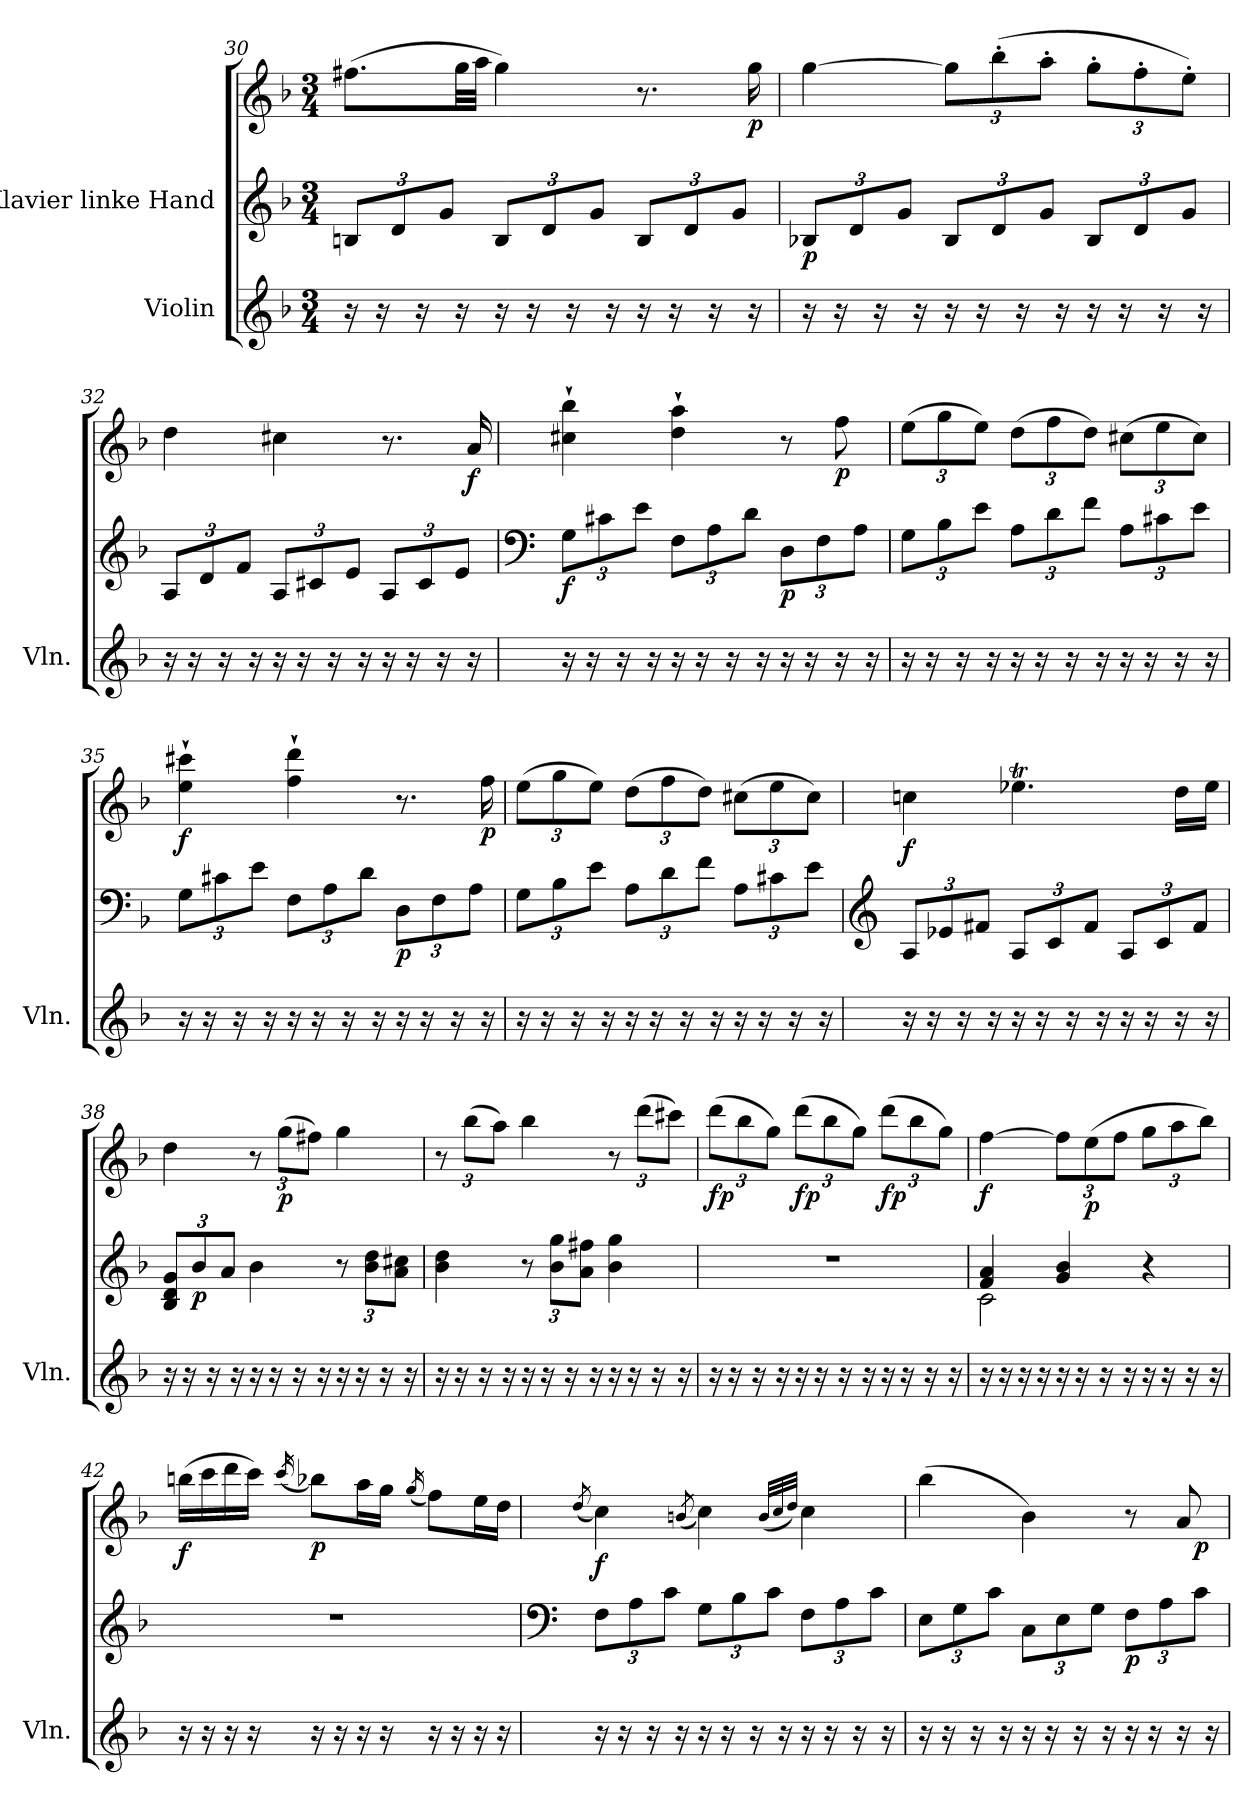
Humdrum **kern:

**kern	**kern	**kern	**dynam
*part2	*part1	*part1	*part1
*staff3	*staff2	*staff1	*staff1/2
*I"Violin	*I"Klavier linke Hand	*	*
*I'Vln.	*	*	*
*clefG2	*clefG2	*clefG2	*
*k[b-]	*k[b-]	*k[b-]	*
*M3/4	*M3/4	*M3/4	*
*	*Xbrackettup	*	*
=30	=30	=30	=30
16r	12Bn/L	(>8.ff#X\L	.
16r	.	.	.
.	12d/	.	.
16r	.	.	.
.	12g/J	.	.
16r	.	32gg\LL	.
.	.	32aa\JJJ	.
16r	12B/L	4gg\)	.
16r	.	.	.
.	12d/	.	.
16r	.	.	.
.	12g/J	.	.
16r	.	.	.
16r	12B/L	8.r	.
16r	.	.	.
.	12d/	.	.
16r	.	.	.
.	12g/J	.	.
!	!	!	!LO:DY:b
16r	.	16gg\	p
!!LO:LB:g=z
=31	=31	=31	=31
!	!	!	!LO:DY:b=2
16r	12B-X/L	[4gg\	p
16r	.	.	.
.	12d/	.	.
16r	.	.	.
.	12g/J	.	.
16r	.	.	.
*	*	*Xbrackettup	*
16r	12B-/L	12gg\L]	.
16r	.	.	.
.	12d/	(>12bb-'\	.
16r	.	.	.
.	12g/J	12aa'\J	.
16r	.	.	.
16r	12B-/L	12gg'\L	.
16r	.	.	.
.	12d/	12ff'\	.
16r	.	.	.
.	12g/J	12ee'\J)	.
16r	.	.	.
!!LO:PB:g=z
=32	=32	=32	=32
16r	12A/L	4dd\	.
16r	.	.	.
.	12d/	.	.
16r	.	.	.
.	12f/J	.	.
16r	.	.	.
16r	12A/L	4cc#X\	.
16r	.	.	.
.	12c#X/	.	.
16r	.	.	.
.	12e/J	.	.
16r	.	.	.
16r	12A/L	8.r	.
16r	.	.	.
.	12c#/	.	.
16r	.	.	.
.	12e/J	.	.
!	!	!	!LO:DY:b
16r	.	16a/	f
=33	=33	=33	=33
*	*clefF4	*	*
!	!	!	!LO:DY:b=2
16r	12G\L	4cc#X\` 4bb-\`	f
16r	.	.	.
.	12c#X\	.	.
16r	.	.	.
.	12e\J	.	.
16r	.	.	.
16r	12F\L	4dd\` 4aa\`	.
16r	.	.	.
.	12A\	.	.
16r	.	.	.
.	12d\J	.	.
16r	.	.	.
!	!	!	!LO:DY:b=2
16r	12D\L	8r	p
16r	.	.	.
.	12F\	.	.
!	!	!	!LO:DY:b
16r	.	8ff\	p
.	12A\J	.	.
16r	.	.	.
=34	=34	=34	=34
16r	12G\L	(>12ee\L	.
16r	.	.	.
.	12B-\	12gg\	.
16r	.	.	.
.	12e\J	12ee\J)	.
16r	.	.	.
16r	12A\L	(>12dd\L	.
16r	.	.	.
.	12d\	12ff\	.
16r	.	.	.
.	12f\J	12dd\J)	.
16r	.	.	.
16r	12A\L	(>12cc#X\L	.
16r	.	.	.
.	12c#X\	12ee\	.
16r	.	.	.
.	12e\J	12cc#\J)	.
16r	.	.	.
!!LO:LB:g=z
=35	=35	=35	=35
!	!	!	!LO:DY:b
16r	12G\L	4ee\` 4ccc#X\`	f
16r	.	.	.
.	12c#X\	.	.
16r	.	.	.
.	12e\J	.	.
16r	.	.	.
16r	12F\L	4ff\` 4ddd\`	.
16r	.	.	.
.	12A\	.	.
16r	.	.	.
.	12d\J	.	.
16r	.	.	.
!	!	!	!LO:DY:b=2
16r	12D\L	8.r	p
16r	.	.	.
.	12F\	.	.
16r	.	.	.
.	12A\J	.	.
!	!	!	!LO:DY:b
16r	.	16ff\	p
=36	=36	=36	=36
16r	12G\L	(>12ee\L	.
16r	.	.	.
.	12B-\	12gg\	.
16r	.	.	.
.	12e\J	12ee\J)	.
16r	.	.	.
16r	12A\L	(>12dd\L	.
16r	.	.	.
.	12d\	12ff\	.
16r	.	.	.
.	12f\J	12dd\J)	.
16r	.	.	.
16r	12A\L	(>12cc#X\L	.
16r	.	.	.
.	12c#X\	12ee\	.
16r	.	.	.
.	12e\J	12cc#\J)	.
16r	.	.	.
=37	=37	=37	=37
*	*clefG2	*	*
!	!	!	!LO:DY:b
16r	12A/L	4ccn\	f
16r	.	.	.
.	12e-X/	.	.
16r	.	.	.
.	12f#X/J	.	.
16r	.	.	.
16r	12A/L	4.ee-XT\	.
16r	.	.	.
.	12c/	.	.
16r	.	.	.
.	12f#/J	.	.
16r	.	.	.
16r	12A/L	.	.
16r	.	.	.
.	12c/	.	.
16r	.	16dd\LL	.
.	12f#/J	.	.
16r	.	16ee-\JJ	.
!!LO:LB:g=z
=38	=38	=38	=38
16r	12B-/ 12d/ 12g/L	4dd\	.
16r	.	.	.
!	!	!	!LO:DY:b=2
.	12b-/	.	p
16r	.	.	.
.	12a/J	.	.
16r	.	.	.
16r	4b-\	12r	.
16r	.	.	.
!	!	!	!LO:DY:b
.	.	(>12gg\L	p
16r	.	.	.
.	.	12ff#X\J)	.
16r	.	.	.
16r	12r	4gg\	.
16r	.	.	.
.	12b-\ 12dd\L	.	.
16r	.	.	.
.	12a\ 12cc#X\J	.	.
16r	.	.	.
=39	=39	=39	=39
16r	4b-\ 4dd\	12r	.
16r	.	.	.
.	.	(>12bb-\L	.
16r	.	.	.
.	.	12aa\J)	.
16r	.	.	.
16r	12r	4bb-\	.
16r	.	.	.
.	12b-\ 12gg\L	.	.
16r	.	.	.
.	12a\ 12ff#X\J	.	.
16r	.	.	.
16r	4b-\ 4gg\	12r	.
16r	.	.	.
.	.	(>12ddd\L	.
16r	.	.	.
.	.	12ccc#X\J)	.
16r	.	.	.
=40	=40	=40	=40
!	!	!	!LO:DY:b
16r	2.r	(>12ddd\L	fp
16r	.	.	.
.	.	12bb-\	.
16r	.	.	.
.	.	12gg\J)	.
16r	.	.	.
!	!	!	!LO:DY:b
16r	.	(>12ddd\L	fp
16r	.	.	.
.	.	12bb-\	.
16r	.	.	.
.	.	12gg\J)	.
16r	.	.	.
!	!	!	!LO:DY:b
16r	.	(>12ddd\L	fp
16r	.	.	.
.	.	12bb-\	.
16r	.	.	.
.	.	12gg\J)	.
16r	.	.	.
!!LO:LB:g=z
=41	=41	=41	=41
*	*^	*	*
!	!	!	!	!LO:DY:b
16r	4f/ 4a/	2c\	[4ff\	f
16r	.	.	.	.
16r	.	.	.	.
16r	.	.	.	.
16r	4g/ 4b-/	.	12ff\L]	.
16r	.	.	.	.
!	!	!	!	!LO:DY:b
.	.	.	(>12ee\	p
16r	.	.	.	.
.	.	.	12ff\J	.
16r	.	.	.	.
16r	4r	4ryy	12gg\L	.
16r	.	.	.	.
.	.	.	12aa\	.
16r	.	.	.	.
.	.	.	12bb-\J)	.
16r	.	.	.	.
*	*v	*v	*	*
=42	=42	=42	=42
!	!	!	!LO:DY:b
16r	2.r	(>16bbn\LL	f
16r	.	16ccc\	.
16r	.	16ddd\	.
16r	.	16ccc\JJ)	.
.	.	(<16qccc/	.
!	!	!	!LO:DY:b
16r	.	8bb-X\L)	p
16r	.	.	.
16r	.	16aa\L	.
16r	.	16gg\JJ	.
.	.	(<16qgg/	.
16r	.	8ff\L)	.
16r	.	.	.
16r	.	16ee\L	.
16r	.	16dd\JJ	.
=43	=43	=43	=43
*	*clefF4	*	*
.	.	(<8qdd/	.
!	!	!	!LO:DY:b
16r	12F\L	4cc\)	f
16r	.	.	.
.	12A\	.	.
16r	.	.	.
.	12c\J	.	.
16r	.	.	.
.	.	(<8qbn/	.
16r	12G\L	4cc\)	.
16r	.	.	.
.	12B-\	.	.
16r	.	.	.
.	12c\J	.	.
16r	.	.	.
.	.	(<32qb/LLL	.
.	.	32qcc/	.
.	.	32qdd/JJJ)	.
16r	12F\L	4cc\	.
16r	.	.	.
.	12A\	.	.
16r	.	.	.
.	12c\J	.	.
16r	.	.	.
!!LO:PB:g=z
=44	=44	=44	=44
*	*	*^	*
16r	12E\L	(>4bb-\	3%2ryy	.
16r	.	.	.	.
.	12G\	.	.	.
16r	.	.	.	.
.	12c\J	.	.	.
16r	.	.	.	.
16r	12C\L	4b-\)	.	.
16r	.	.	.	.
.	12E\	.	.	.
16r	.	.	.	.
.	12G\J	.	.	.
16r	.	.	.	.
!	!	!	!	!LO:DY:b=2
16r	12F\L	8r	.	p
16r	.	.	.	.
.	12A\	.	.	.
16r	.	8a/	.	.
!	!	!	!	!LO:DY:b
.	12c\J	.	12ryy	p
16r	.	.	.	.
*	*	*v	*v	*
=	=	=	=
*-	*-	*-	*-
